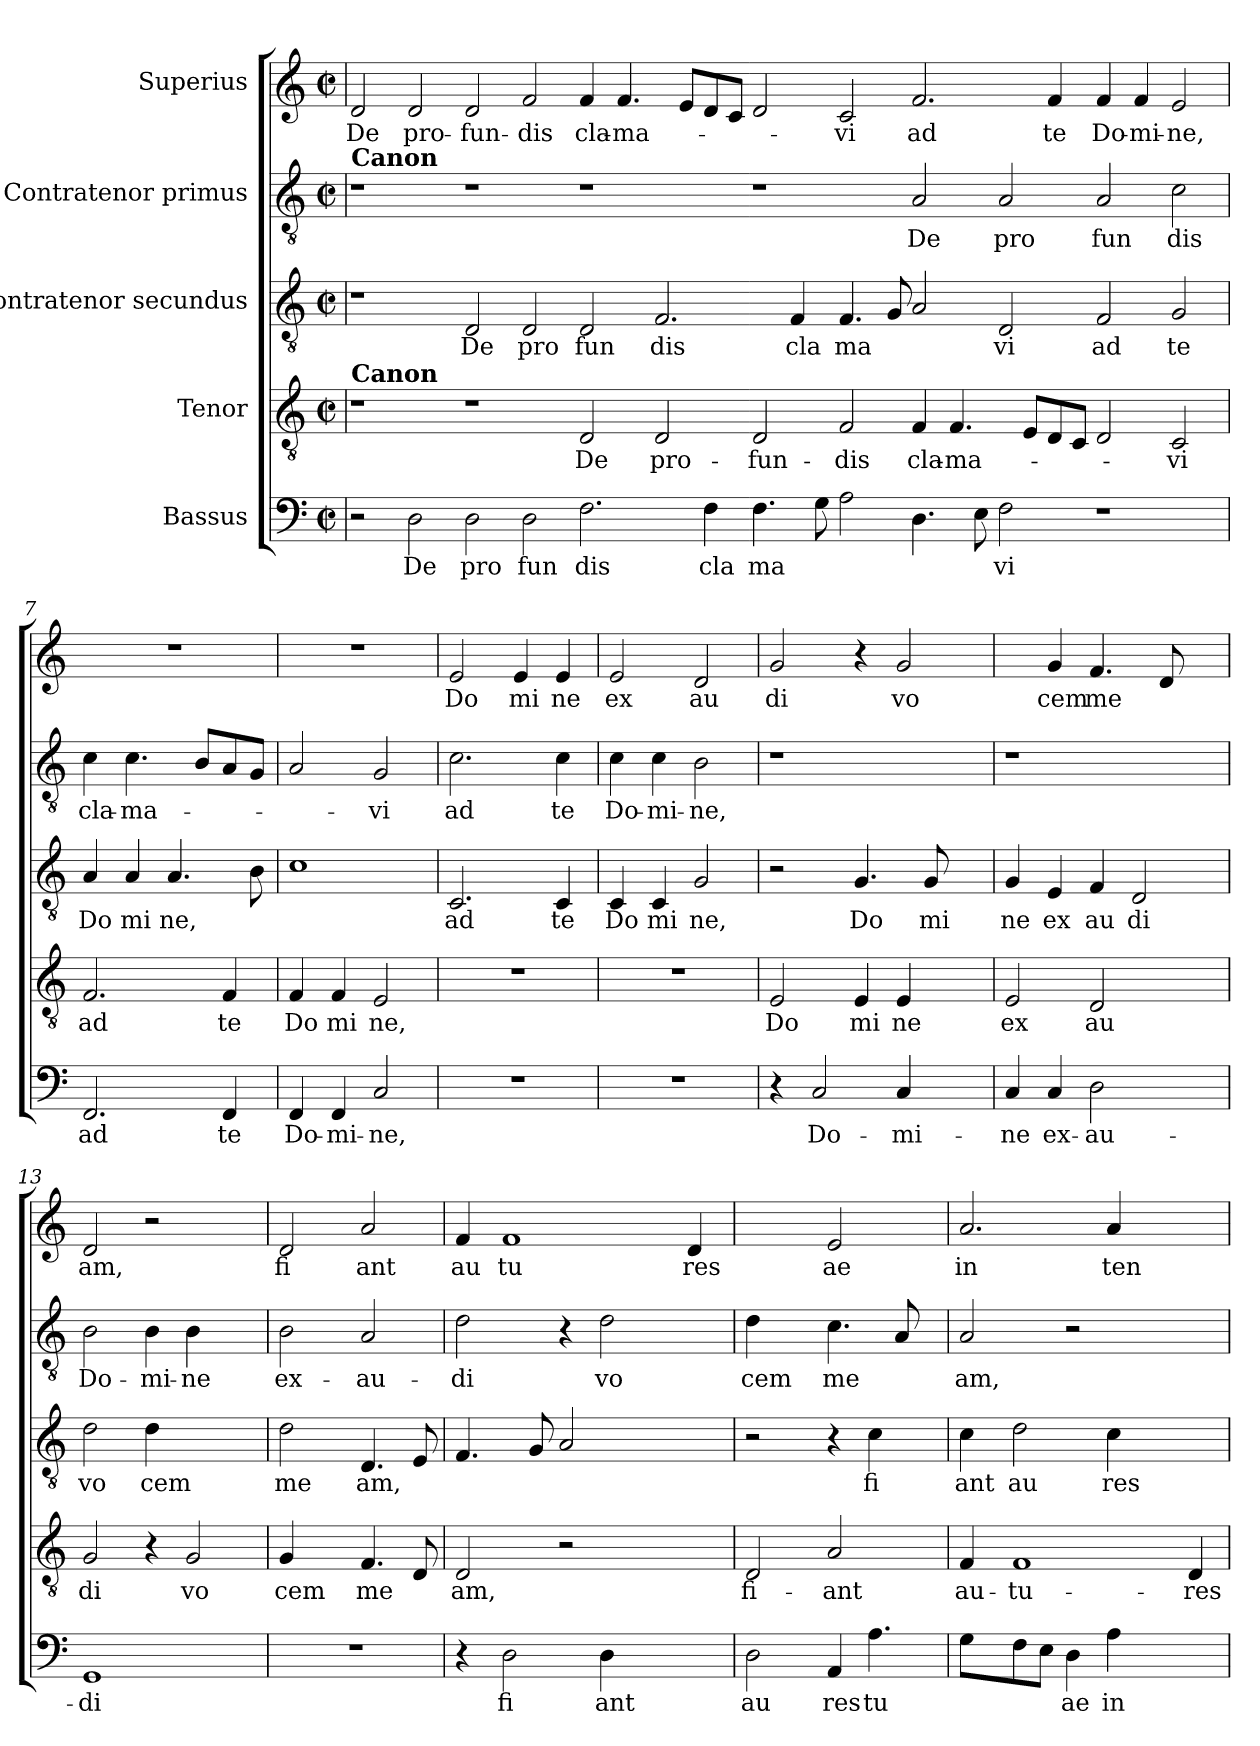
**kern	**text	**kern	**text	**kern	**text	**kern	**text	**kern	**text
*part5	*part5	*part4	*part4	*part3	*part3	*part2	*part2	*part1	*part1
*staff5	*staff5	*staff4	*staff4	*staff3	*staff3	*staff2	*staff2	*staff1	*staff1
*I"Bassus	*	*I"Tenor	*	*I"Contratenor  secundus	*	*I"Contratenor  primus	*	*I"Superius	*
!!LO:PB:g=z
*stria5	*	*stria5	*	*stria5	*	*stria5	*	*stria5	*
*clefF4	*	*clefGv2	*	*clefGv2	*	*clefGv2	*	*clefG2	*
*M2/2	*	*M2/2	*	*M2/2	*	*M2/2	*	*M2/2	*
*met(c|)	*	*met(c|)	*	*met(c|)	*	*met(c|)	*	*met(c|)	*
=1	=1!	=1	=1!	=1	=1!	=1	=1!	=1!	=1!
!	!	!	!	!	!	!LO:TX:a:B:t=Canon	!	!	!
!	!	!LO:TX:a:B:t=Canon	!	!	!	!	!	!	!
!	!	!	!	!	!	!	!	!	!LO:LY:b:cj
2r	.	1r	.	1r	.	1r	.	2d/	De
!	!LO:LY:b:cj	!	!	!	!	!	!	!	!LO:LY:b:cj
2D\	De	.	.	.	.	.	.	2d/	pro-
!	!LO:LY:b:cj	!	!	!	!LO:LY:b:cj	!	!	!	!LO:LY:b:cj
2D\	pro	1r	.	2D/	De	1r	.	2d/	-fun-
!	!LO:LY:b:cj	!	!	!	!LO:LY:b:cj	!	!	!	!LO:LY:b:cj
2D\	fun	.	.	2D/	pro	.	.	2f/	-dis
!	!LO:LY:b:cj	!	!LO:LY:b:cj	!	!LO:LY:b:cj	!	!	!	!LO:LY:b:cj
2.F\	dis	2D/	De	2D/	fun	1r	.	4f/	cla-
!	!	!	!	!	!	!	!	!	!LO:LY:b
.	.	.	.	.	.	.	.	4.f/	-ma-
!	!	!	!LO:LY:b:cj	!	!LO:LY:b:cj	!	!	!	!
.	.	2D/	pro-	2.F/	dis	.	.	.	.
.	.	.	.	.	.	.	.	8e/L	.
!	!LO:LY:b:cj	!	!	!	!	!	!	!	!
4F\	cla	.	.	.	.	.	.	8d/	.
.	.	.	.	.	.	.	.	8c/J	.
!	!LO:LY:b	!	!LO:LY:b:cj	!	!	!	!	!	!
4.F\	ma	2D/	-fun-	.	.	1r	.	2d/	.
!	!	!	!	!	!LO:LY:b:cj	!	!	!	!
.	.	.	.	4F/	cla	.	.	.	.
8G\	.	.	.	.	.	.	.	.	.
!	!	!	!LO:LY:b:cj	!	!LO:LY:b	!	!	!	!LO:LY:b:cj
2A\	.	2F/	-dis	4.F/	ma	.	.	2c/	-vi
.	.	.	.	8G/	.	.	.	.	.
!	!	!	!LO:LY:b:cj	!	!	!	!LO:LY:b:cj	!	!LO:LY:b:cj
4.D\	.	4F/	cla-	2A/	.	2A/	De	2.f/	ad
!	!	!	!LO:LY:b	!	!	!	!	!	!
.	.	4.F/	-ma-	.	.	.	.	.	.
8E\	.	.	.	.	.	.	.	.	.
!	!LO:LY:b:cj	!	!	!	!LO:LY:b:cj	!	!LO:LY:b:cj	!	!
2F\	vi	.	.	2D/	vi	2A/	pro	.	.
.	.	8E/L	.	.	.	.	.	.	.
!	!	!	!	!	!	!	!	!	!LO:LY:b:cj
.	.	8D/	.	.	.	.	.	4f/	te
.	.	8C/J	.	.	.	.	.	.	.
!	!	!	!	!	!LO:LY:b:cj	!	!LO:LY:b:cj	!	!LO:LY:b:cj
1r	.	2D/	.	2F/	ad	2A/	fun	4f/	Do-
!	!	!	!	!	!	!	!	!	!LO:LY:b:cj
.	.	.	.	.	.	.	.	4f/	-mi-
!	!	!	!LO:LY:b:cj	!	!LO:LY:b:cj	!	!LO:LY:b:cj	!	!LO:LY:b:cj
.	.	2C/	-vi	2G/	te	2c\	dis	2e/	-ne,
!!LO:LB:g=z
=7	=7	=7	=7	=7	=7	=7	=7	=7	=7
!	!LO:LY:b:cj	!	!LO:LY:b:cj	!	!LO:LY:b:cj	!	!LO:LY:b:cj	!	!
2.FF/	ad	2.F/	ad	4A/	Do	4c\	cla-	1r	.
!	!	!	!	!	!LO:LY:b:cj	!	!LO:LY:b	!	!
.	.	.	.	4A/	mi	4.c\	-ma-	.	.
!	!	!	!	!	!LO:LY:b	!	!	!	!
.	.	.	.	4.A/	ne,	.	.	.	.
.	.	.	.	.	.	8B/L	.	.	.
!	!LO:LY:b:cj	!	!LO:LY:b:cj	!	!	!	!	!	!
4FF/	te	4F/	te	.	.	8A/	.	.	.
.	.	.	.	8B\	.	8G/J	.	.	.
=8	=8	=8	=8	=8	=8	=8	=8	=8	=8
!	!LO:LY:b:cj	!	!LO:LY:b:cj	!	!	!	!	!	!
4FF/	Do-	4F/	Do	1c	.	2A/	.	1r	.
!	!LO:LY:b:cj	!	!LO:LY:b:cj	!	!	!	!	!	!
4FF/	-mi-	4F/	mi	.	.	.	.	.	.
!	!LO:LY:b:cj	!	!LO:LY:b:cj	!	!	!	!LO:LY:b:cj	!	!
2C/	-ne,	2E/	ne,	.	.	2G/	-vi	.	.
=9	=9	=9	=9	=9	=9	=9	=9	=9	=9
!	!	!	!	!	!LO:LY:b:cj	!	!LO:LY:b:cj	!	!LO:LY:b:cj
1r	.	1r	.	2.C/	ad	2.c\	ad	2e/	Do
!	!	!	!	!	!	!	!	!	!LO:LY:b:cj
.	.	.	.	.	.	.	.	4e/	mi
!	!	!	!	!	!LO:LY:b:cj	!	!LO:LY:b:cj	!	!LO:LY:b:cj
.	.	.	.	4C/	te	4c\	te	4e/	ne
=10	=10	=10	=10	=10	=10	=10	=10	=10	=10
!	!	!	!	!	!LO:LY:b:cj	!	!LO:LY:b:cj	!	!LO:LY:b:cj
1r	.	1r	.	4C/	Do	4c\	Do-	2e/	ex
!	!	!	!	!	!LO:LY:b:cj	!	!LO:LY:b:cj	!	!
.	.	.	.	4C/	mi	4c\	-mi-	.	.
!	!	!	!	!	!LO:LY:b:cj	!	!LO:LY:b:cj	!	!LO:LY:b:cj
.	.	.	.	2G/	ne,	2B\	-ne,	2d/	au
=11	=11	=11	=11	=11	=11	=11	=11	=11	=11
!	!	!	!LO:LY:b:cj	!	!	!	!	!	!LO:LY:b:cj
4r	.	2E/	Do	2r	.	1r	.	2g/	di
!	!LO:LY:b:cj	!	!	!	!	!	!	!	!
2C/	Do-	.	.	.	.	.	.	.	.
!	!	!	!LO:LY:b:cj	!	!LO:LY:b:cj	!	!	!	!
.	.	4E/	mi	4.G/	Do	.	.	4r	.
!	!LO:LY:b:cj	!	!LO:LY:b:cj	!	!	!	!	!	!LO:LY:b:cj
4C/	-mi-	4E/	ne	.	.	.	.	2g/	vo
!	!	!	!	!	!LO:LY:b:cj	!	!	!	!
.	.	.	.	8G/	mi	.	.	.	.
4ryy	.	4ryy	.	4ryy	.	4ryy	.	.	.
=12	=12	=12	=12	=12	=12	=12	=12	=12	=12
!	!LO:LY:b:cj	!	!LO:LY:b:cj	!	!LO:LY:b:cj	!	!	!	!
4C/	-ne	2E/	ex	4G/	ne	1r	.	4ryy	.
!	!LO:LY:b:cj	!	!	!	!LO:LY:b:cj	!	!	!	!LO:LY:b:cj
4C/	ex-	.	.	4E/	ex	.	.	4g/	cem
!	!LO:LY:b:cj	!	!LO:LY:b:cj	!	!LO:LY:b:cj	!	!	!	!LO:LY:b
2D\	-au-	2D/	au	4F/	au	.	.	4.f/	me
!	!	!	!	!	!LO:LY:b:cj	!	!	!	!
.	.	.	.	2D/	di	.	.	.	.
.	.	.	.	.	.	.	.	8d/	.
4ryy	.	4ryy	.	.	.	4ryy	.	4ryy	.
=13	=13	=13	=13	=13	=13	=13	=13	=13	=13
!	!LO:LY:b:cj	!	!LO:LY:b:cj	!	!LO:LY:b:cj	!	!LO:LY:b:cj	!	!LO:LY:b:cj
1GG	-di	2G/	di	2d\	vo	2B\	Do-	2d/	am,
!	!	!	!	!	!LO:LY:b:cj	!	!LO:LY:b:cj	!	!
.	.	4r	.	4d\	cem	4B\	-mi-	2r	.
!	!	!	!LO:LY:b:cj	!	!	!	!LO:LY:b:cj	!	!
.	.	2G/	vo	2ryy	.	4B\	-ne	.	.
4ryy	.	.	.	.	.	4ryy	.	4ryy	.
=14	=14	=14	=14	=14	=14	=14	=14	=14	=14
!	!	!	!LO:LY:b:cj	!	!LO:LY:b:cj	!	!LO:LY:b:cj	!	!LO:LY:b:cj
1r	.	4G/	cem	2d\	me	2B\	ex-	2d/	fi
.	.	4ryy	.	.	.	.	.	.	.
!	!	!	!LO:LY:b	!	!LO:LY:b	!	!LO:LY:b:cj	!	!LO:LY:b:cj
.	.	4.F/	me	4.D/	am,	2A/	-au-	2a/	ant
.	.	8D/	.	8E/	.	.	.	.	.
!!LO:LB:g=z
=15	=15	=15	=15	=15	=15	=15	=15	=15	=15
!	!	!	!LO:LY:b:cj	!	!	!	!LO:LY:b:cj	!	!LO:LY:b:cj
*	*	*	*	*^	*	*	*	*	*
4r	.	2D/	am,	4.F/	64ryy	.	2d\	-di	4f/	au
.	.	.	.	.	1ryy	.	.	.	.	.
!	!LO:LY:b:cj	!	!	!	!	!	!	!	!	!LO:LY:b:cj
2D\	fi	.	.	.	.	.	.	.	1f	tu
.	.	.	.	8G/	.	.	.	.	.	.
.	.	2r	.	2A/	.	.	4r	.	.	.
!	!LO:LY:b:cj	!	!	!	!	!	!	!LO:LY:b:cj	!	!
4D\	ant	.	.	.	.	.	2d\	vo	.	.
2ryy	.	2ryy	.	2ryy	.	.	.	.	.	.
.	.	.	.	.	4ryy	.	.	.	.	.
!	!	!	!	!	!	!	!	!	!	!LO:LY:b:cj
.	.	.	.	.	.	.	4ryy	.	4d/	res
.	.	.	.	.	8...ryy	.	.	.	.	.
=16	=16	=16	=16	=16	=16	=16	=16	=16	=16	=16
!	!LO:LY:b:cj	!	!LO:LY:b:cj	!	!	!	!	!LO:LY:b:cj	!	!
*	*	*	*	*v	*v	*	*	*	*	*
2D\	au	2D/	fi-	2r	.	4d\	cem	2ryy	.
.	.	.	.	.	.	4ryy	.	.	.
!	!LO:LY:b:cj	!	!LO:LY:b:cj	!	!	!	!LO:LY:b	!	!LO:LY:b:cj
4AA/	res	2A/	-ant	4r	.	4.c\	me	2e/	ae
!	!LO:LY:b:cj	!	!	!	!LO:LY:b:cj	!	!	!	!
4.A\	tu	.	.	4c\	fi	.	.	.	.
.	.	.	.	.	.	8A/	.	.	.
.	.	8ryy	.	8ryy	.	8ryy	.	8ryy	.
=17	=17	=17	=17	=17	=17	=17	=17	=17	=17
!	!	!	!LO:LY:b:cj	!	!LO:LY:b:cj	!	!LO:LY:b:cj	!	!LO:LY:b:cj
8G\L	.	4F/	au-	4c\	ant	2A/	am,	2.a/	in
8ryy	.	.	.	.	.	.	.	.	.
!	!	!	!LO:LY:b:cj	!	!LO:LY:b:cj	!	!	!	!
8F\	.	1F	tu-	2d\	au	.	.	.	.
8E\J	.	.	.	.	.	.	.	.	.
!	!LO:LY:b:cj	!	!	!	!	!	!	!	!
4D\	ae	.	.	.	.	2r	.	.	.
!	!LO:LY:b:cj	!	!	!	!LO:LY:b:cj	!	!	!	!LO:LY:b:cj
4A\	in	.	.	4c\	res	.	.	4a/	ten
2ryy	.	.	.	2ryy	.	2ryy	.	2ryy	.
!	!	!	!LO:LY:b:cj	!	!	!	!	!	!
.	.	4D/	-res	.	.	.	.	.	.
=	=	=	=	=	=	=	=	=	=
*-	*-	*-	*-	*-	*-	*-	*-	*-	*-
